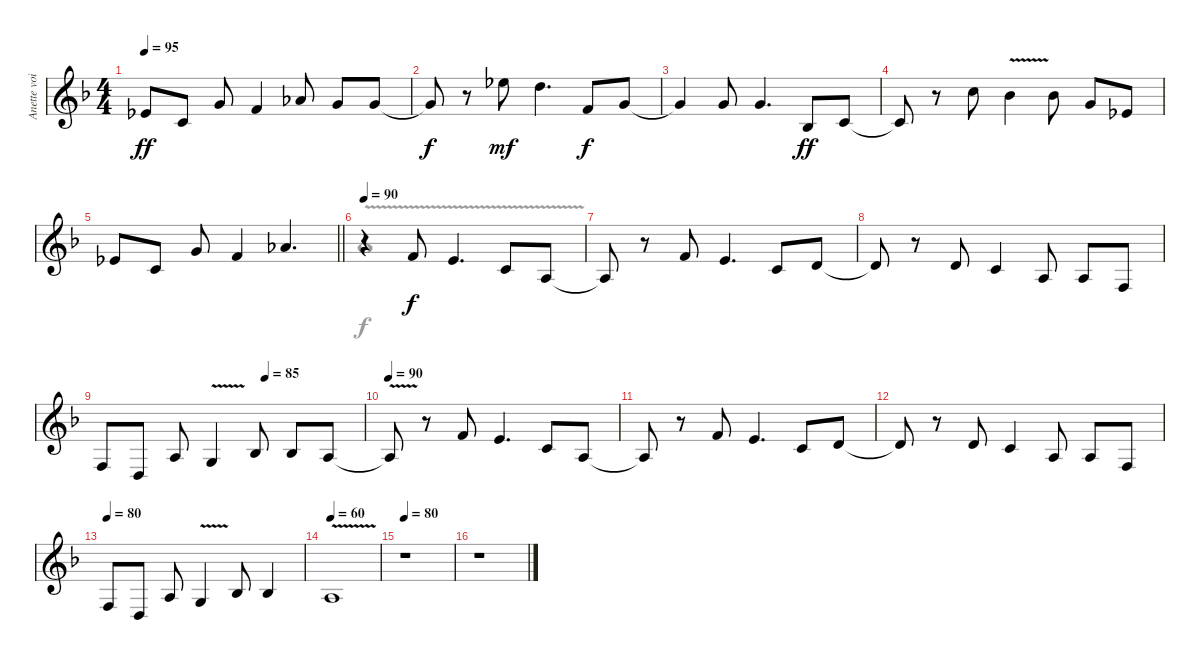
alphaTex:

\track ("Anette voice" "Anette voi") {instrument flute}
\staff {score}
\tuning (E4 B3 G3 D3 A2 E2 B1) {hide}
\voice
\ts (4 4)
\tempo 95
\clef g2
\ks f
4.2.8{dy ff} 1.2.8 3.1.8 1.1.4 4.1.8 3.1.8 3.1.8 |
3.1{t}.8{dy f} r.8 11.1.8{dy mf} 10.1.4{d} 1.1.8{dy f} 3.1.8 |
3.1{t}.4 3.1.8 3.1.4{d} 3.3.8{dy ff} 1.2.8 |
1.2{t}.8 r.8 8.1.8 6.1{v}.4 6.1.8 3.1.8 4.2.8 |
\barLineRight lightlight
4.2.8 1.2.8 3.1.8 1.1.4 4.1.4{d} |
\tempo 90
r.4 1.1.8{dy f} 0.1.4{d} 1.2.8 2.3.8 |
2.3{t}.8 r.8 1.1.8 0.1.4{d} 1.2.8 3.2.8 |
3.2{t}.8 r.8 3.2.8 1.2.4 2.3.8 2.3.8 3.4.8 |
\tempo (85 0.625)
3.4.8 0.4.8 2.3.8 0.3{v}.4 3.3.8 3.3.8 2.3.8 |
\tempo 90
2.3{v t}.8 r.8 1.1.8 0.1.4{d} 1.2.8 2.3.8 |
2.3{t}.8 r.8 1.1.8 0.1.4{d} 1.2.8 3.2.8 |
3.2{t}.8 r.8 3.2.8 1.2.4 2.3.8 2.3.8 3.4.8 |
\tempo 80
3.4.8 0.4.8 2.3.8 0.3{v}.4 3.3.8 3.3.4 |
\tempo 60
2.3{v}.1{volume 5} |
\tempo 80
r.1{volume 0} |
r.1
\voice
\clef g2
\ottava regular
\simile none
\ks f
|
|
|
|
\barLineRight lightlight
|
5.1{v}.1 |
|
|
|
|
|
|
|
|
|
